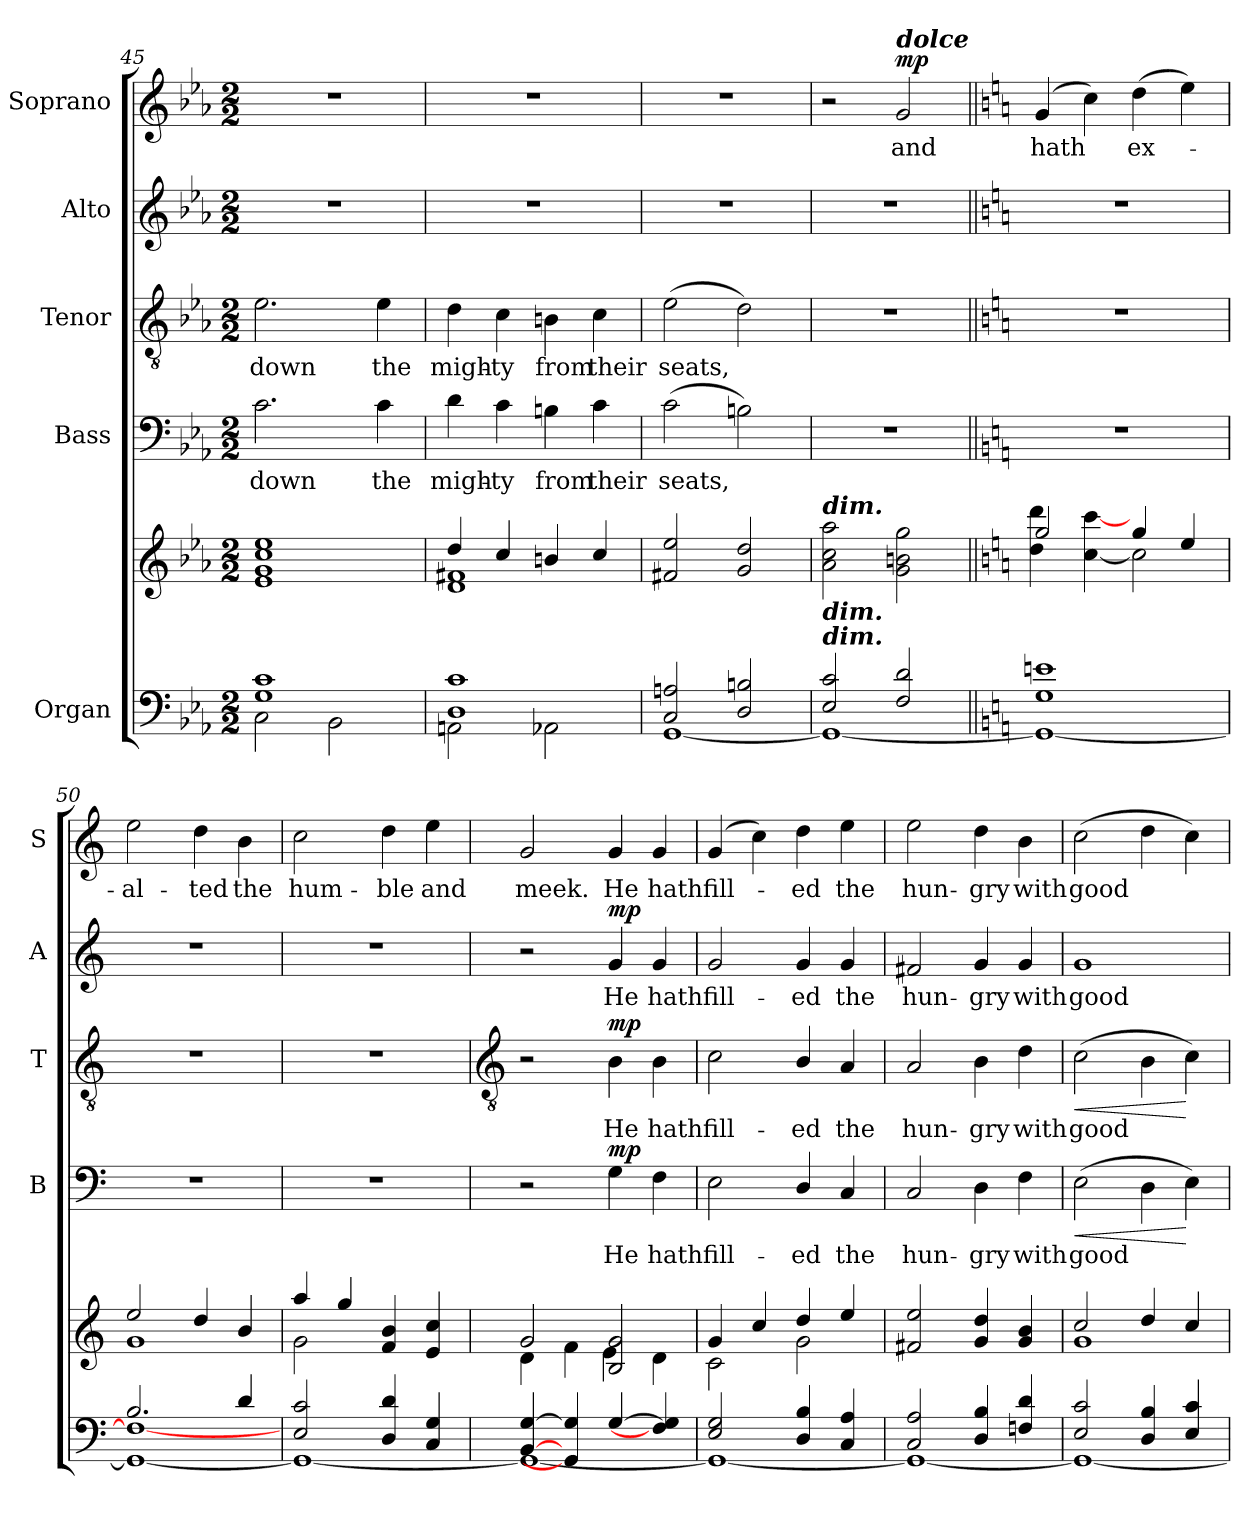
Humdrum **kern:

**kern	**kern	**dynam	**kern	**text	**dynam	**kern	**text	**dynam	**kern	**text	**dynam	**kern	**text	**dynam
*part5	*part5	*part5	*part4	*part4	*part4	*part3	*part3	*part3	*part2	*part2	*part2	*part1	*part1	*part1
*staff6	*staff5	*staff5/6	*staff4	*staff4	*staff4	*staff3	*staff3	*staff3	*staff2	*staff2	*staff2	*staff1	*staff1	*staff1
*I"Organ	*	*	*I"Bass	*	*	*I"Tenor	*	*	*I"Alto	*	*	*I"Soprano	*	*
*	*	*	*I'B	*	*	*I'T	*	*	*I'A	*	*	*I'S	*	*
!!LO:LB:g=z
*clefF4	*clefG2	*	*clefF4	*	*	*clefGv2	*	*	*clefG2	*	*	*clefG2	*	*
*k[b-e-a-]	*k[b-e-a-]	*	*k[b-e-a-]	*	*	*k[b-e-a-]	*	*	*k[b-e-a-]	*	*	*k[b-e-a-]	*	*
*E-:	*E-:	*	*E-:	*	*	*E-:	*	*	*E-:	*	*	*E-:	*	*
*M2/2	*M2/2	*	*M2/2	*	*	*M2/2	*	*	*M2/2	*	*	*M2/2	*	*
=45	=45	=45	=45	=45	=45	=45	=45	=45	=45	=45	=45	=45	=45	=45
*^	*^	*	*	*	*	*	*	*	*	*	*	*	*	*
!	!	!	!	!	!	!LO:LY:b	!	!	!LO:LY:b	!	!	!	!	!	!	!
1G/ 1c/	2C\	1e-/ 1g/ 1cc/ 1ee-/	1ryy	.	2.c	down	.	2.e-	down	.	1r	.	.	1r	.	.
.	2BB-\	.	.	.	.	.	.	.	.	.	.	.	.	.	.	.
!	!	!	!	!	!	!LO:LY:b	!	!	!LO:LY:b	!	!	!	!	!	!	!
.	.	.	.	.	4c	the	.	4e-	the	.	.	.	.	.	.	.
=46	=46	=46	=46	=46	=46	=46	=46	=46	=46	=46	=46	=46	=46	=46	=46	=46
!	!	!	!	!	!	!LO:LY:b	!	!	!LO:LY:b	!	!	!	!	!	!	!
1D/ 1c/	2AAn\	4dd/	1d\ 1f#X\	.	4d	migh-	.	4d	migh-	.	1r	.	.	1r	.	.
!	!	!	!	!	!	!LO:LY:b	!	!	!LO:LY:b	!	!	!	!	!	!	!
.	.	4cc/	.	.	4c	-ty	.	4c	-ty	.	.	.	.	.	.	.
!	!	!	!	!	!	!LO:LY:b	!	!	!LO:LY:b	!	!	!	!	!	!	!
.	2AA-X\	4bn/	.	.	4Bn	from	.	4Bn	from	.	.	.	.	.	.	.
!	!	!	!	!	!	!LO:LY:b	!	!	!LO:LY:b	!	!	!	!	!	!	!
.	.	4cc/	.	.	4c	their	.	4c	their	.	.	.	.	.	.	.
=47	=47	=47	=47	=47	=47	=47	=47	=47	=47	=47	=47	=47	=47	=47	=47	=47
!	!	!	!	!	!	!LO:LY:b	!	!	!LO:LY:b	!	!	!	!	!	!	!
2C/ 2An/	[1GG\	2f#X/ 2ee-/	1ryy	.	(>2c	seats,	.	(>2e-	seats,	.	1r	.	.	1r	.	.
2D/ 2Bn/	.	2g/ 2dd/	.	.	2Bn)	.	.	2d)	.	.	.	.	.	.	.	.
=48	=48	=48	=48	=48	=48	=48	=48	=48	=48	=48	=48	=48	=48	=48	=48	=48
!	!	!LO:TX:a:Bi:t=dim.	!	!	!	!	!	!	!	!	!	!	!	!	!	!
!LO:TX:a:Bi:t=dim.	!	!	!	!	!	!	!	!	!	!	!	!	!	!	!	!
!LO:TX:a:Bi:t=dim.	!	!	!	!	!	!	!	!	!	!	!	!	!	!	!	!
2E-/ 2c/	1GG\_	2a-\ 2cc\ 2aa-\	1ryy	.	1r	.	.	1r	.	.	1r	.	.	2r	.	.
!	!	!	!	!	!	!	!	!	!	!	!	!	!	!LO:TX:a:Bi:t=dolce	!	!
!	!	!	!	!	!	!	!	!	!	!	!	!	!	!	!LO:LY:b	!LO:DY:b
2F/ 2d/	.	2g\ 2bn\ 2gg\	.	.	.	.	.	.	.	.	.	.	.	2g	and	mp
=49||	=49||	=49||	=49||	=49||	=49||	=49||	=49||	=49||	=49||	=49||	=49||	=49||	=49||	=49||	=49||	=49||
*k[]	*	*k[]	*	*	*k[]	*	*	*k[]	*	*	*k[]	*	*	*k[]	*	*
*C:	*	*C:	*	*	*C:	*	*	*C:	*	*	*C:	*	*	*C:	*	*
!	!	!	!	!LO:DY:a=2	!	!	!	!	!	!	!	!	!	!	!LO:LY:b	!
!	!	!	!	!LO:DY:n=1:b=2	!	!	!	!	!	!	!	!	!	!	!	!
!	!	!	!	!LO:DY:n=2:b	!	!	!	!	!	!	!	!	!	!	!	!
!	!	!	!	!LO:DY:n=3:b	!	!	!	!	!	!	!	!	!	!	!	!
1G/ 1en/	1GG\_	2gg/	4dd\ 4ddd\	mp mp mp mp	1r	.	.	1r	.	.	1r	.	.	(<4g	hath	.
.	.	.	[4cc\ [4ccc\	.	.	.	.	.	.	.	.	.	.	4cc)	.	.
!	!	!	!	!	!	!	!	!	!	!	!	!	!	!	!LO:LY:b	!
.	.	4gg/	2cc\]	.	.	.	.	.	.	.	.	.	.	(>4dd	ex-	.
.	.	4ee/	.	.	.	.	.	.	.	.	.	.	.	4ee)	.	.
=50	=50	=50	=50	=50	=50	=50	=50	=50	=50	=50	=50	=50	=50	=50	=50	=50
!	!	!	!	!	!	!	!	!	!	!	!	!	!	!	!LO:LY:b	!
2.B/	1GG\_ 1F\_	2ee/	1g\	.	1r	.	.	1r	.	.	1r	.	.	2ee	al-	.
!	!	!	!	!	!	!	!	!	!	!	!	!	!	!	!LO:LY:b	!
.	.	4dd/	.	.	.	.	.	.	.	.	.	.	.	4dd	-ted	.
!	!	!	!	!	!	!	!	!	!	!	!	!	!	!	!LO:LY:b	!
4d/	.	4b/	.	.	.	.	.	.	.	.	.	.	.	4b	the	.
=51	=51	=51	=51	=51	=51	=51	=51	=51	=51	=51	=51	=51	=51	=51	=51	=51
!	!	!	!	!	!	!	!	!	!	!	!	!	!	!	!LO:LY:b	!
2E/ 2c/	1GG\_	4aa/	2g\	.	1r	.	.	1r	.	.	1r	.	.	2cc	hum-	.
.	.	4gg/	.	.	.	.	.	.	.	.	.	.	.	.	.	.
!	!	!	!	!	!	!	!	!	!	!	!	!	!	!	!LO:LY:b	!
4D/ 4d/	.	4f/ 4b/	2ryy	.	.	.	.	.	.	.	.	.	.	4dd	-ble	.
!	!	!	!	!	!	!	!	!	!	!	!	!	!	!	!LO:LY:b	!
4C/ 4G/	.	4e/ 4cc/	.	.	.	.	.	.	.	.	.	.	.	4ee	and	.
!!LO:LB:g=z
=52	=52	=52	=52	=52	=52	=52	=52	=52	=52	=52	=52	=52	=52	=52	=52	=52
*	*	*	*	*	*	*	*	*clefGv2	*	*	*	*	*	*	*	*
!	!	!	!	!	!	!	!	!	!	!	!	!	!	!	!LO:LY:b	!
[4BB/ [4G/	1GG\_	2g/	4d\	.	2r	.	.	2r	.	.	2r	.	.	2g	meek.	.
4GG/] 4G/]	.	.	4f\	.	.	.	.	.	.	.	.	.	.	.	.	.
!	!	!	!	!	!	!LO:LY:b	!LO:DY:b	!	!LO:LY:b	!LO:DY:b	!	!LO:LY:b	!LO:DY:b	!	!LO:LY:b	!
[4G/	.	2B/ 2g/	4e\	.	4G	He	mp	4B	He	mp	4g	He	mp	4g	He	.
!	!	!	!	!	!	!LO:LY:b	!	!	!LO:LY:b	!	!	!LO:LY:b	!	!	!LO:LY:b	!
4F/] 4G/]	.	.	4d\	.	4F	hath	.	4B	hath	.	4g	hath	.	4g	hath	.
=53	=53	=53	=53	=53	=53	=53	=53	=53	=53	=53	=53	=53	=53	=53	=53	=53
!	!	!	!	!	!	!LO:LY:b	!	!	!LO:LY:b	!	!	!LO:LY:b	!	!	!LO:LY:b	!
2E/ 2G/	1GG\_	4g/	2c\	.	2E	fill-	.	2c	fill-	.	2g	fill-	.	(4g	fill-	.
.	.	4cc/	.	.	.	.	.	.	.	.	.	.	.	4cc)	.	.
!	!	!	!	!	!	!LO:LY:b	!	!	!LO:LY:b	!	!	!LO:LY:b	!	!	!LO:LY:b	!
4D/ 4B/	.	4dd/	2g\	.	4D/	-ed	.	4B/	-ed	.	4g	-ed	.	4dd	ed	.
!	!	!	!	!	!	!LO:LY:b	!	!	!LO:LY:b	!	!	!LO:LY:b	!	!	!LO:LY:b	!
4C/ 4A/	.	4ee/	.	.	4C	the	.	4A	the	.	4g	the	.	4ee	the	.
=54	=54	=54	=54	=54	=54	=54	=54	=54	=54	=54	=54	=54	=54	=54	=54	=54
!	!	!	!	!	!	!LO:LY:b	!	!	!LO:LY:b	!	!	!LO:LY:b	!	!	!LO:LY:b	!
2C/ 2A/	1GG\_	2f#X/ 2ee/	1ryy	.	2C	hun-	.	2A	hun-	.	2f#X	hun-	.	2ee	hun-	.
!	!	!	!	!	!	!LO:LY:b	!	!	!LO:LY:b	!	!	!LO:LY:b	!	!	!LO:LY:b	!
4D/ 4B/	.	4g/ 4dd/	.	.	4D	-gry	.	4B	-gry	.	4g	-gry	.	4dd	-gry	.
!	!	!	!	!	!	!LO:LY:b	!	!	!LO:LY:b	!	!	!LO:LY:b	!	!	!LO:LY:b	!
4Fn/ 4d/	.	4g/ 4b/	.	.	4F	with	.	4d	with	.	4g	with	.	4b	with	.
=55	=55	=55	=55	=55	=55	=55	=55	=55	=55	=55	=55	=55	=55	=55	=55	=55
!	!	!	!	!	!	!LO:LY:b	!LO:HP:b	!	!LO:LY:b	!LO:HP:b	!	!LO:LY:b	!	!	!LO:LY:b	!
2E/ 2c/	1GG\_	2cc/	1g\	.	(>2E	good	<	(>2c	good	<	1g	good	.	(>2cc	good	.
4D/ 4B/	.	4dd/	.	.	4D	.	.	4B	.	.	.	.	.	4dd	.	.
4E/ 4c/	.	4cc/	.	.	4E)	.	[	4c)	.	[	.	.	.	4cc)	.	.
*v	*v	*	*	*	*	*	*	*	*	*	*	*	*	*	*	*
*	*v	*v	*	*	*	*	*	*	*	*	*	*	*	*	*
=	=	=	=	=	=	=	=	=	=	=	=	=	=	=
*-	*-	*-	*-	*-	*-	*-	*-	*-	*-	*-	*-	*-	*-	*-
